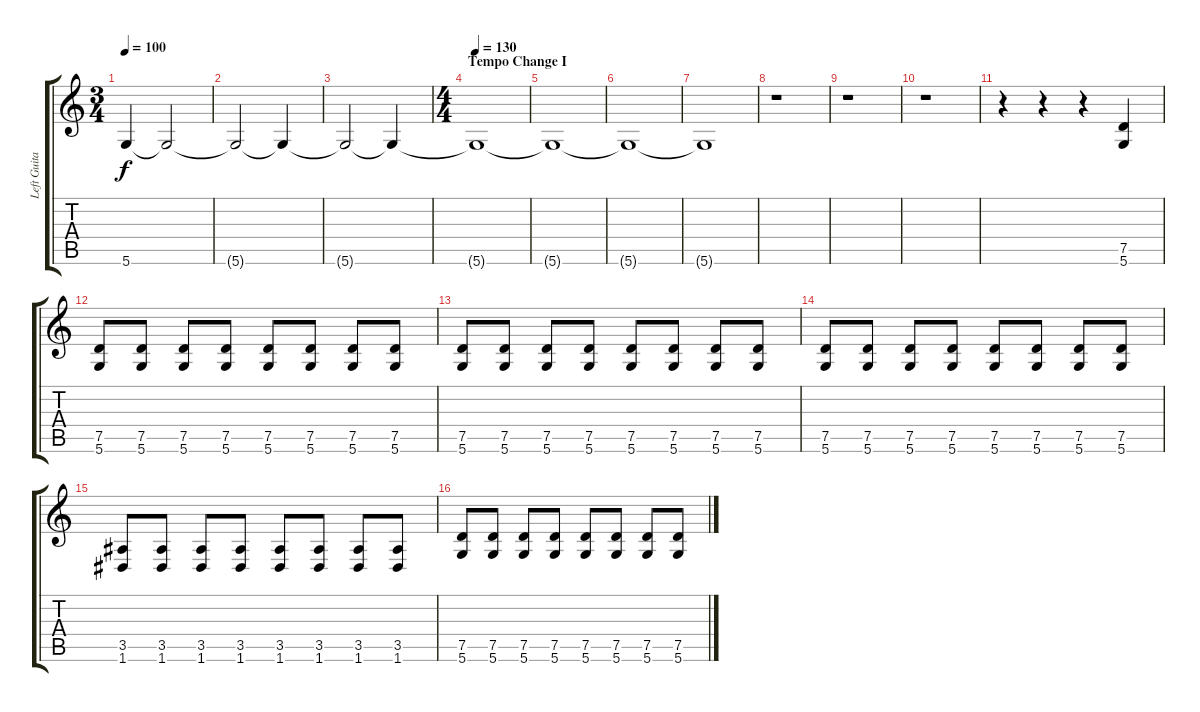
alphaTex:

\track ("Left Guitar" "Left Guita") {instrument distortionguitar}
\staff {score tabs}
\tuning (D4 A3 F3 C3 G2 D2) {hide}
\ts (3 4)
\tempo 100
\clef g2
\ks c
5.6{t}.4{dy f} 5.6{t}.2 |
5.6{t}.2 5.6{t}.4 |
5.6{t}.2 5.6{t}.4 |
\ts (4 4)
\section ("" "Tempo Change I")
\tempo 130
5.6{t}.1 |
5.6{t}.1 |
5.6{t}.1 |
5.6{t}.1 |
r.1 |
r.1 |
r.1 |
r.4 r.4 r.4 (7.5 5.6).4 |
(7.5 5.6).8 (7.5 5.6).8 (7.5 5.6).8 (7.5 5.6).8 (7.5 5.6).8 (7.5 5.6).8 (7.5 5.6).8 (7.5 5.6).8 |
(7.5 5.6).8 (7.5 5.6).8 (7.5 5.6).8 (7.5 5.6).8 (7.5 5.6).8 (7.5 5.6).8 (7.5 5.6).8 (7.5 5.6).8 |
(7.5 5.6).8 (7.5 5.6).8 (7.5 5.6).8 (7.5 5.6).8 (7.5 5.6).8 (7.5 5.6).8 (7.5 5.6).8 (7.5 5.6).8 |
(3.5 1.6).8 (3.5 1.6).8 (3.5 1.6).8 (3.5 1.6).8 (3.5 1.6).8 (3.5 1.6).8 (3.5 1.6).8 (3.5 1.6).8 |
(7.5 5.6).8 (7.5 5.6).8 (7.5 5.6).8 (7.5 5.6).8 (7.5 5.6).8 (7.5 5.6).8 (7.5 5.6).8 (7.5 5.6).8
